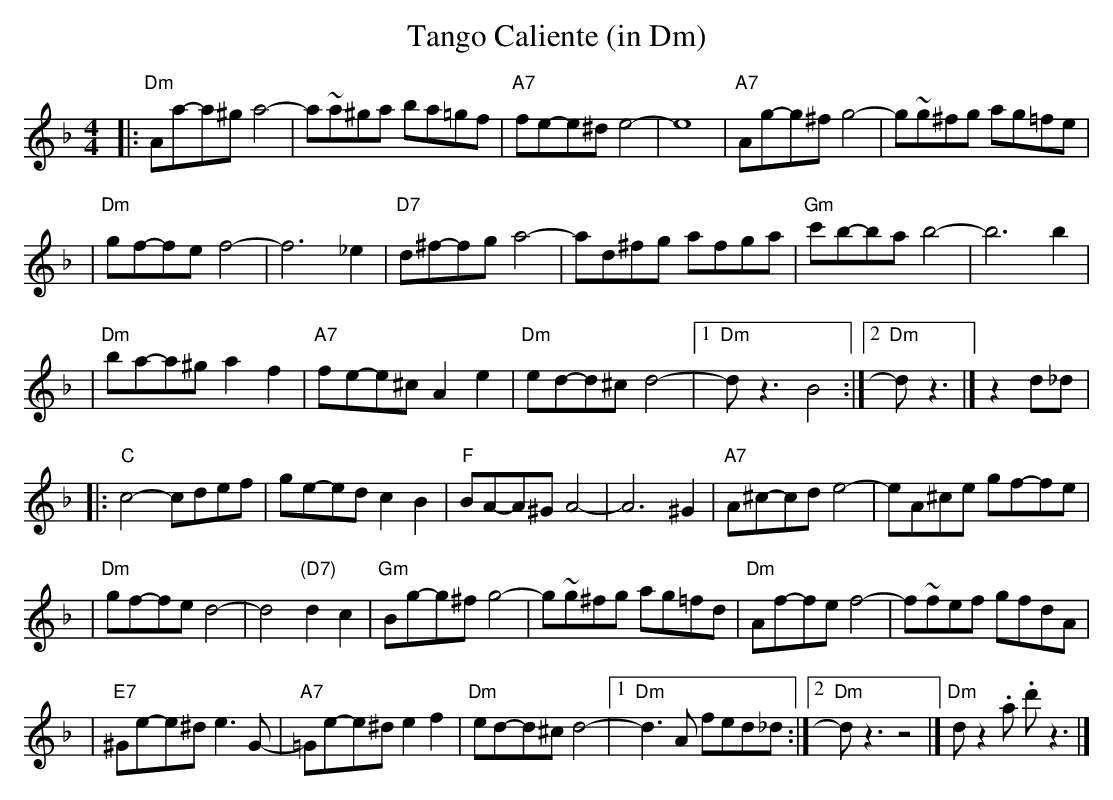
X:1
T: Tango Caliente (in Dm)
M: 4/4
L: 1/8
K: Dm
|: "Dm"Aa-a^g a4- \
| a~a^ga ba=gf \
| "A7"fe-e^d e4- \
| e8 \
| "A7"Ag-g^f g4- \
| g~g^fg ag=fe |
| "Dm"gf-fe f4- \
| f6 _e2 \
| "D7"d^f-fg a4- \
| ad^fg afga \
| "Gm"c'b-ba b4- \
| b6 b2 |
| "Dm"ba-a^g a2f2 \
| "A7"fe-e^c A2e2 \
| "Dm"ed-d^c d4- \
|1 "Dm"dz3 B4 \
:|2 "Dm"dz3 |] \
z2d_d |
|: "C"c4- cdef \
| ge-ed c2B2 \
| "F"BA-A^G A4- \
| A6 ^G2 \
| "A7"A^c-cd e4- \
| eA^ce gf-fe |
| "Dm"gf-fe d4- \
| d4 "(D7)"d2c2 \
| "Gm"Bg-g^f g4- \
| g~g^fg ag=fd \
| "Dm"Af-fe f4- \
| f~fef gfdA |
| "E7"^Ge-e^d e3G- \
| "A7"=Ge-e^d e2f2 \
| "Dm"ed-d^c d4- \
|1 "Dm"d3A fed_d \
:|2 "Dm"dz3 z4 |] \
"Dm"dz2 .a .d'z3 |]
